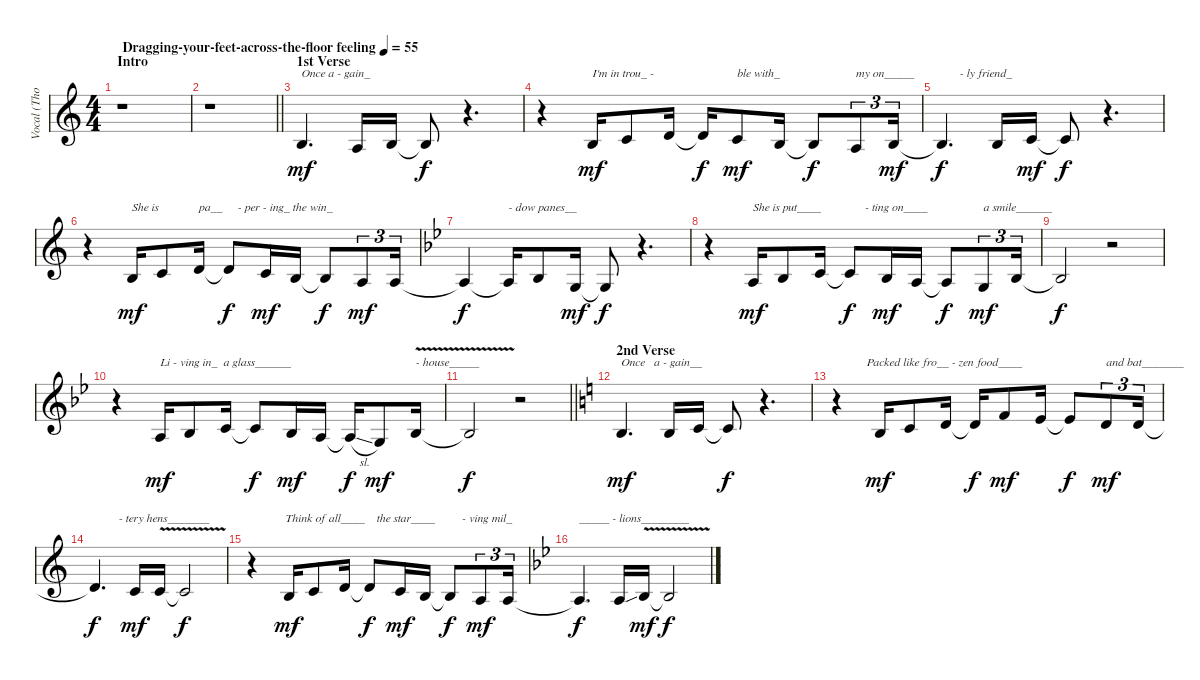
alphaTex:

\track ("Vocal (Thom Yorke)" "Vocal (Tho") {instrument altosax}
\staff {score}
\tuning (E4 B3 G3 D3 A2 E2) {hide}
\ts (4 4)
\section ("" "Intro")
\tempo (55 "Dragging-your-feet-across-the-floor feeling")
\clef g2
\ks aminor
r.1{dy mf instrument altosax} |
\barLineRight lightlight
r.1 |
\section ("" "1st Verse")
0.2.4{d txt "Once a - gain_"} 2.3.16 0.2.16 0.2{t}.8{dy f} r.4{d} |
r.4 0.2.16{txt "I'm in trou_ -" dy mf} 1.2.8 3.2.16 3.2{t}.16{dy f} 1.2.8{txt "ble with_" dy mf} 0.2.16 0.2{t}.8{dy f beam merge} 2.3.8{tu (3 2) txt "my on_____"} 0.2.16{tu (3 2) dy mf} |
0.2{t}.4{d txt "      - ly friend_" dy f} 0.2.16 1.2.16{dy mf} 1.2{t}.8{dy f} r.4{d} |
r.4 0.2.16{txt "She is" dy mf} 1.2.8 3.2.16{txt "pa__"} 3.2{t}.8{txt "   - per - ing_ the win_" dy f} 1.2.16{dy mf} 0.2.16 0.2{t}.8{dy f beam merge} 2.3.8{tu (3 2) dy mf} 2.3.16{tu (3 2)} |
\ks gminor
2.3{t}.4{dy f} 2.3{t}.16{txt "- dow panes__"} 3.3.8 0.3.16{dy mf} 0.3{t}.8{dy f} r.4{d} |
r.4 2.3.16{txt "She is put____" dy mf} 3.3.8 1.2.16 1.2{t}.8{txt "     - ting on____" dy f} 3.3.16{dy mf} 2.3.16 2.3{t}.8{dy f beam merge} 0.3.8{tu (3 2) txt "a smile______" dy mf} 3.3.16{tu (3 2)} |
3.3{t}.2{dy f} r.2 |
r.4 2.3.16{txt "Li - ving in_  a glass______" dy mf} 3.3.8 1.2.16 1.2{t}.8{dy f} 3.3.16{dy mf} 2.3.16 2.3{sl t}.16{dy f} 0.3.8{dy mf} 3.3{v}.16{txt "- house_____"} |
\barLineRight lightlight
3.3{t}.2{dy f} r.2 |
\section ("" "2nd Verse")
\ks aminor
0.2.4{d txt "Once   a - gain__" dy mf} 0.2.16 1.2.16 1.2{t}.8{dy f} r.4{d} |
r.4{txt "          Packed like fro__ - zen food____"} 0.2.16{dy mf} 1.2.8 3.2.16 3.2{t}.16{dy f} 1.1.8{dy mf} 0.1.16 0.1{t}.8{dy f beam merge} 3.2.8{tu (3 2) txt "and bat_______" dy mf} 3.2.16{tu (3 2)} |
3.2{t}.4{d txt "        - tery hens_______" dy f} 1.2.16{dy mf} 1.2{v}.16 1.2{t}.2{dy f} |
r.4{txt "           Think of all____    the star____"} 0.2.16{dy mf} 1.2.8 3.2.16 3.2{t}.8{dy f} 1.2.16{dy mf} 0.2.16 0.2{t}.8{txt "    - ving mil_" dy f beam merge} 2.3.8{tu (3 2) dy mf} 2.3.16{tu (3 2)} |
\ks gminor
2.3{t}.4{d txt "_____ -" dy f} 2.3{ss}.16{txt "lions________"} 3.3{v}.16{dy mf} 3.3{t}.2{dy f}
